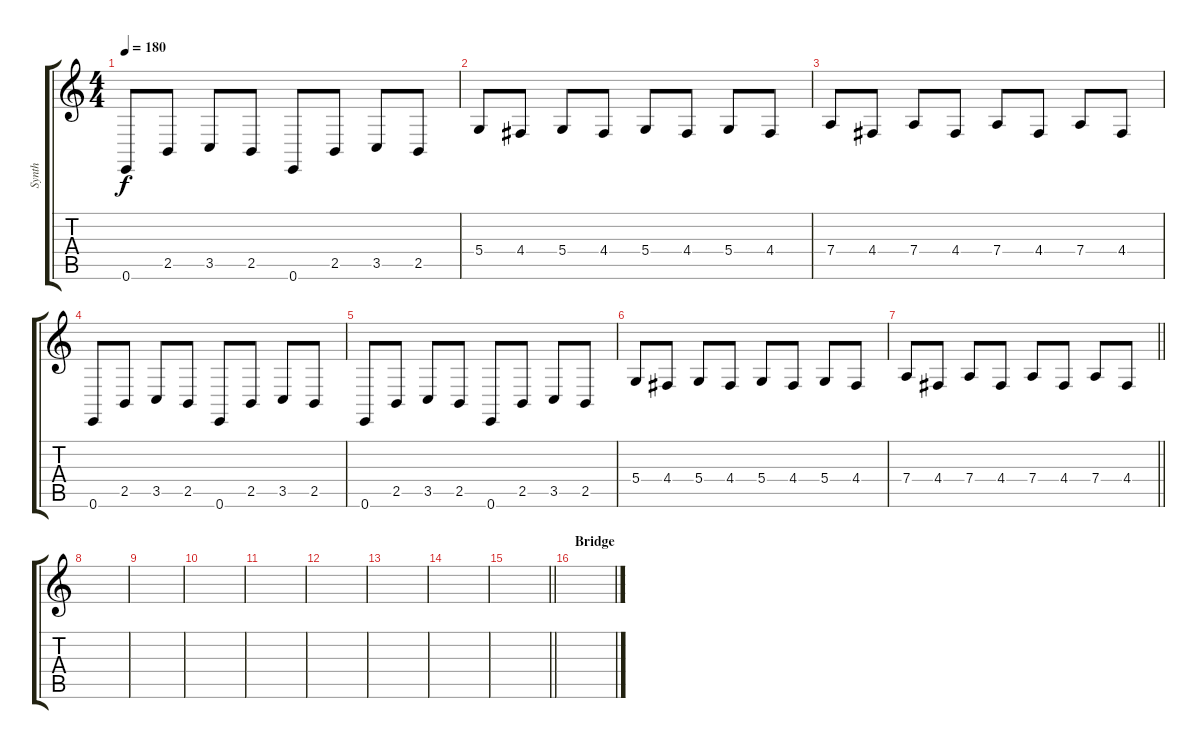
\track ("Synth" "Synth") {instrument stringensemble1}
\staff {score tabs}
\tuning (E4 B3 G3 D3 A2 E2) {hide}
\ts (4 4)
\tempo 180
\clef g2
\ks c
0.6.8{dy f} 2.5.8 3.5.8 2.5.8 0.6.8 2.5.8 3.5.8 2.5.8 |
5.4.8 4.4.8 5.4.8 4.4.8 5.4.8 4.4.8 5.4.8 4.4.8 |
7.4.8 4.4.8 7.4.8 4.4.8 7.4.8 4.4.8 7.4.8 4.4.8 |
0.6.8{instrument fx4atmosphere} 2.5.8 3.5.8 2.5.8 0.6.8 2.5.8 3.5.8 2.5.8 |
0.6.8 2.5.8 3.5.8 2.5.8 0.6.8 2.5.8 3.5.8 2.5.8 |
5.4.8 4.4.8 5.4.8 4.4.8 5.4.8 4.4.8 5.4.8 4.4.8 |
\barLineRight lightlight
7.4.8 4.4.8 7.4.8 4.4.8 7.4.8 4.4.8 7.4.8 4.4.8 |
|
|
|
|
|
|
|
\barLineRight lightlight
|
\section ("" "Bridge")
